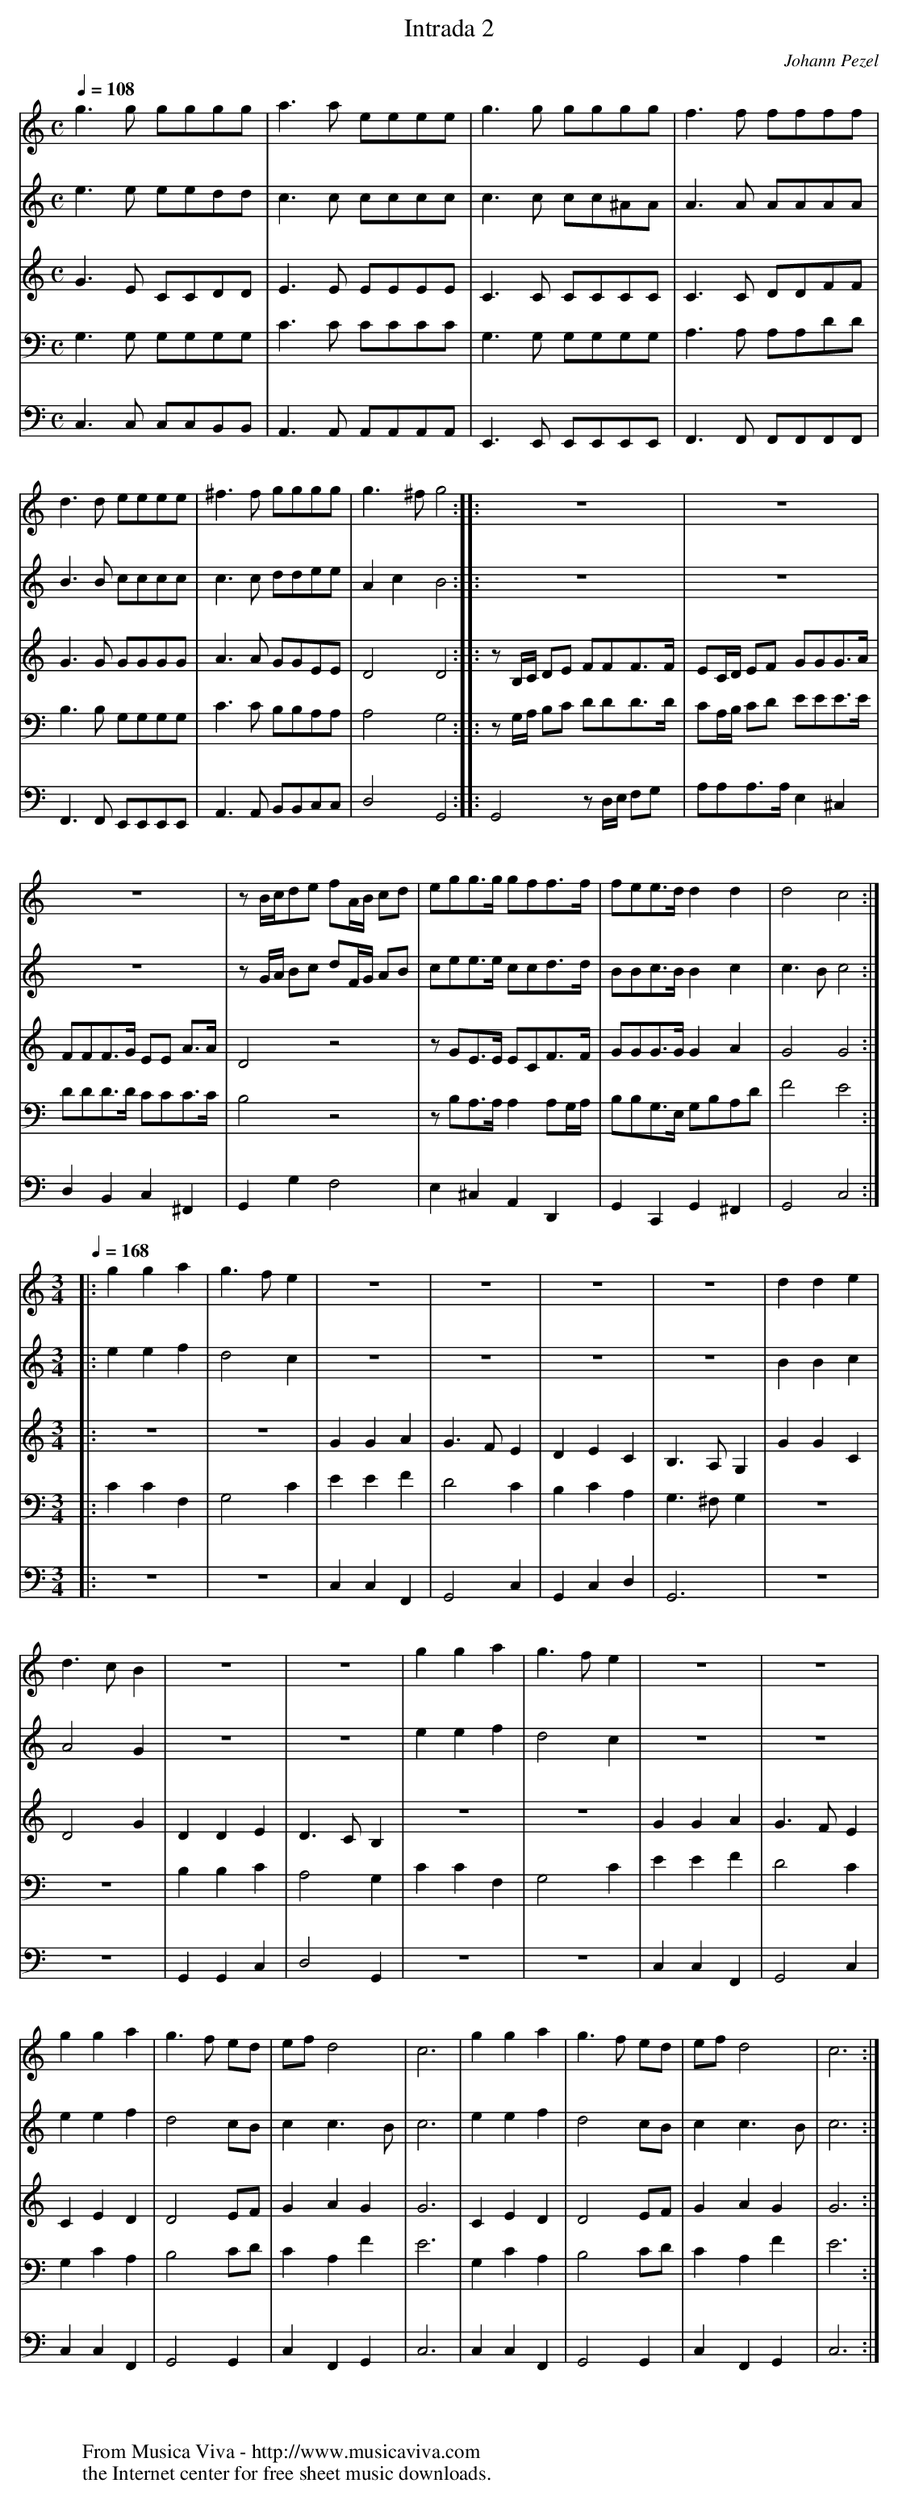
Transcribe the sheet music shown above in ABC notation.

X:1
T:Intrada 2
C:Johann Pezel
V:1 Program 1 56 %Trumpet
V:2 Program 1 56 %Trumpet
V:3 Program 1 56 %Trumpet
V:4 Program 1 56 bass %Trumpet
V:5 Program 1 56 bass %Trumpet
M:C
L:1/8
Q:1/4=108
K:C
V:1
g3g gggg|a3a eeee|g3g gggg|f3f ffff|
V:2
e3e eedd|c3c cccc|c3c cc^AA|A3A AAAA|
V:3
G3E CCDD|E3E EEEE|C3C CCCC|C3C DDFF|
V:4
G,3G, G,G,G,G,|C3C CCCC|G,3G, G,G,G,G,|A,3A, A,A,DD|
V:5
C,3C, C,C,B,,B,,|A,,3A,, A,,A,,A,,A,,|E,,3E,, E,,E,,E,,E,,|F,,3F,, F,,F,,F,,F,,|
V:1
d3d eeee|^f3f gggg|g3^f g4::z8|z8|
V:2
B3B cccc|c3c ddee|A2c2B4::z8|z8|
V:3
G3G GGGG|A3A GGEE|D4D4::z B,/C/ DE FFF>F|EC/D/ EF GGG>A|
V:4
B,3B, G,G,G,G,|C3C B,B,A,A,|A,4G,4:: z G,/A,/ B,C DDD>D|CA,/B,/ CD EEE>E|
V:5
F,,3F,, E,,E,,E,,E,,|A,,3A,, B,,B,,C,C,|D,4G,,4::G,,4 z D,/E,/ F,G,|A,A,A,>A, E,2^C,2|
V:1
z8|z B/c/de fA/B/ cd|egg>g gff>f|fee>dd2d2|d4c4:|
V:2
z8|z G/A/ Bc dF/G/ AB|cee>e ccd>d|BBc>BB2c2|c3Bc4:|
V:3
FFF>G EE A>A|D4 z4|z GE>E ECF>F|GGG>G G2A2|G4G4:|
V:4
DDD>D CCC>C|B,4 z4|z B,A,>A, A,2A,G,/A,/|B,B,G,>E, G,B,A,D|F4E4:|
V:5
D,2B,,2C,2^F,,2|G,,2G,2F,4|E,2^C,2A,,2D,,2|G,,2C,,2G,,2^F,,2|G,,4C,4:|
V:1
M:3/4
L:1/4
Q:1/4=168
|:gga|g>fe|z3|z3|z3|z3|dde|
V:2
M:3/4
L:1/4
Q:1/4=168
|:eef|d2c|z3|z3|z3|z3|BBc|
V:3
M:3/4
L:1/4
Q:1/4=168
|:z3|z3|GGA|G>FE|DEC|B,>A,G,|GGC|
V:4
M:3/4
L:1/4
Q:1/4=168
|:CCF,|G,2C|EEF|D2C|B,CA,|G,>^F,G,|z3|
V:5
M:3/4
L:1/4
Q:1/4=168
|:z3|z3|C,C,F,,|G,,2C,|G,,C,D,|G,,3|z3|
V:1
d>cB|z3|z3|gga|g>fe|z3|z3|
V:2
A2G|z3|z3|eef|d2c|z3|z3|
V:3
D2G|DDE|D>CB,|z3|z3|GGA|G>FE|
V:4
z3|B,B,C|A,2G,|CCF,|G,2C|EEF|D2C|
V:5
z3|G,,G,,C,|D,2G,,|z3|z3|C,C,F,,|G,,2C,|
V:1
gga|g>f e/d/|e/f/d2|c3|gga|g>f e/d/|e/f/d2|c3:|
V:2
eef|d2c/B/|cc>B|c3|eef|d2c/B/|cc>B|c3:|
V:3
CED|D2E/F/|GAG|G3|CED|D2E/F/|GAG|G3:|
V:4
G,CA,|B,2C/D/|CA,F|E3|G,CA,|B,2C/D/|CA,F|E3:|
V:5
C,C,F,,|G,,2G,,|C,F,,G,,|C,3|C,C,F,,|G,,2G,,|C,F,,G,,|C,3:|
W:
W:
W:  From Musica Viva - http://www.musicaviva.com
W:  the Internet center for free sheet music downloads.
